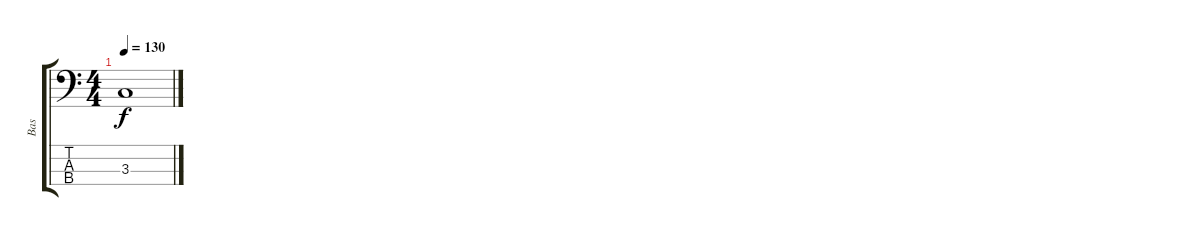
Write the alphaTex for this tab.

\track ("Bas" "Bas") {instrument electricbassfinger}
\staff {score tabs}
\tuning (G2 D2 A1 E1) {hide}
\ts (4 4)
\tempo 130
\clef f4
\ks c
3.3{t}.1{dy f}
